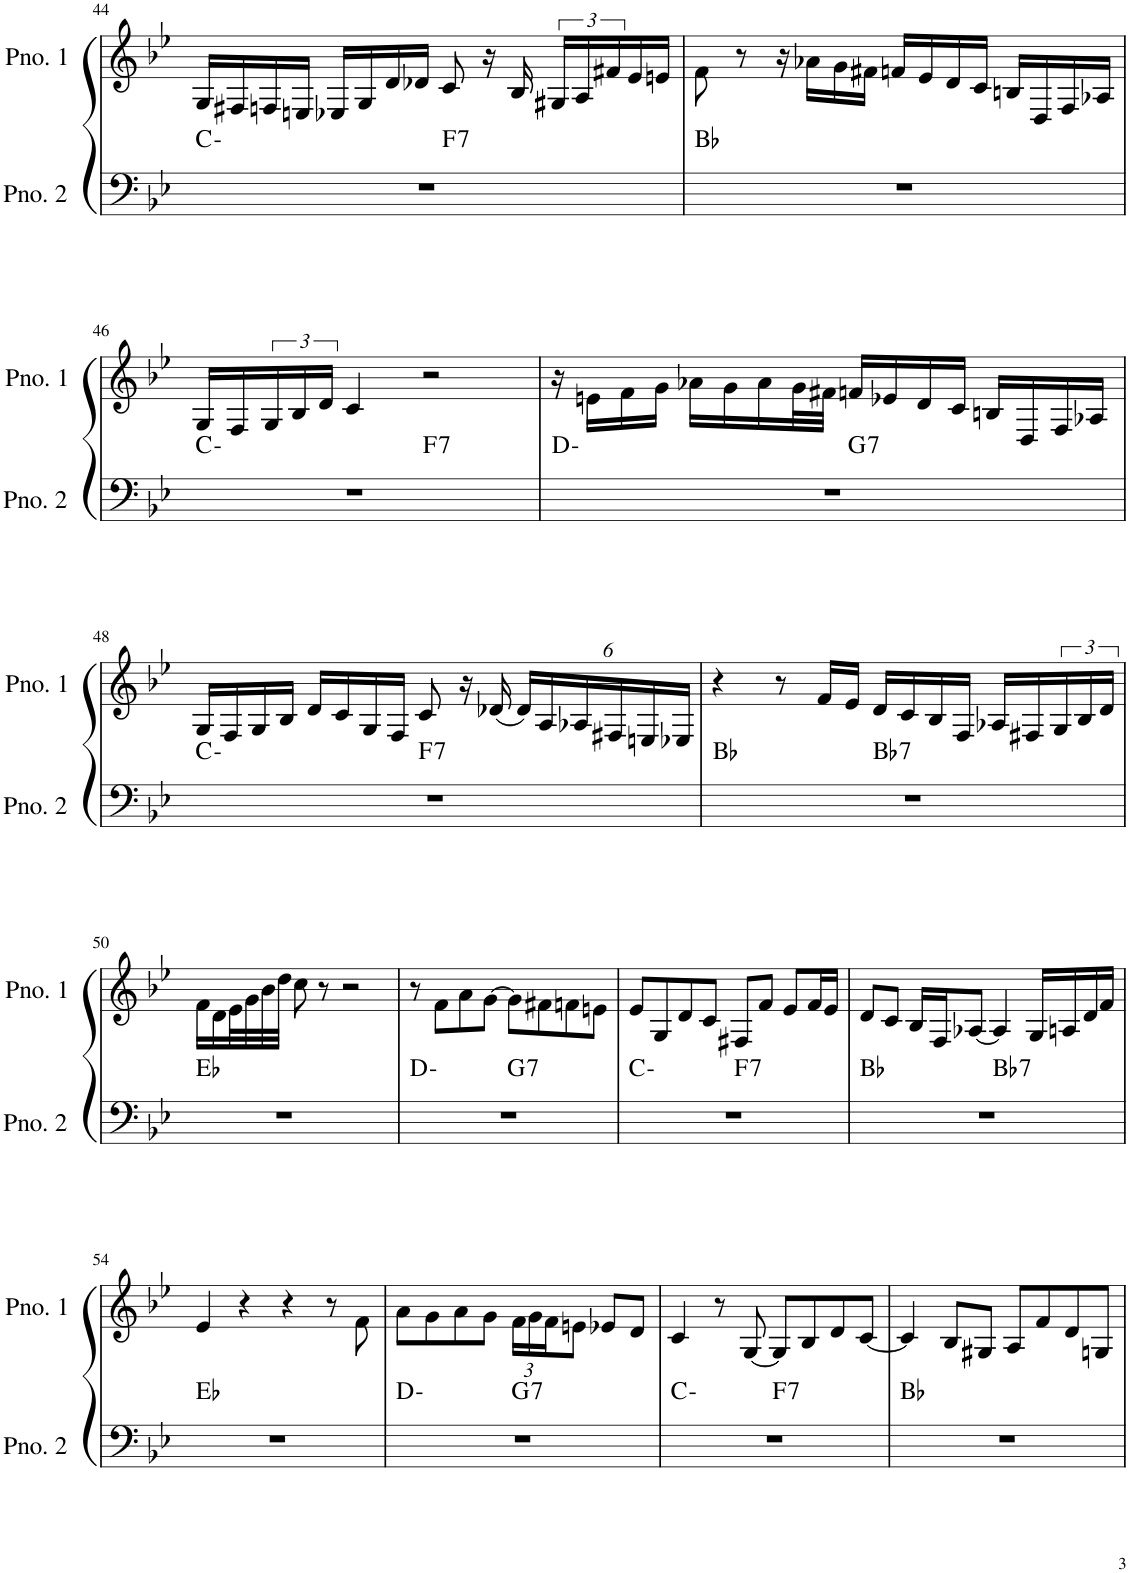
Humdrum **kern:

**kern	**harte	**kern
*part2	*part2	*part1
*staff2	*	*staff1
*I"ピアノ 2	*	*I"ピアノ 1
!!LO:PB:g=z
*clefF4	*	*clefG2
*k[b-e-]	*	*k[b-e-]
*M4/4	*	*M4/4
=44	=44	=44
*^	*	*
1r	2ryy	C:min	16G/LL
.	.	.	16F#X/
.	.	.	16Fn/
.	.	.	16En/JJ
.	.	.	16E-X/LL
.	.	.	16G/
.	.	.	16d/
.	.	.	16d-X/JJ
!	!	!LO:H:kt=7	!
.	2ryy	F:7	8c/
.	.	.	16r
.	.	.	16B-/
.	.	.	24G#X/LL
.	.	.	24A/
.	.	.	24f#X/
.	.	.	16e-/
.	.	.	16en/JJ
*v	*v	*	*
=45	=45	=45
1r	Bb:maj	8f\
.	.	8r
.	.	16r
.	.	16a-X\LL
.	.	16g\
.	.	16f#X\JJ
.	.	16fn/LL
.	.	16e-/
.	.	16d/
.	.	16c/JJ
.	.	16Bn/LL
.	.	16D/
.	.	16F/
.	.	16A-X/JJ
!!LO:LB:g=z
=46	=46	=46
*^	*	*
1r	2ryy	C:min	16G/LL
.	.	.	16F/
.	.	.	24G/
.	.	.	24B-/
.	.	.	24d/JJ
.	.	.	4c/
!	!	!LO:H:kt=7	!
.	2ryy	F:7	2r
=47	=47	=47	=47
1r	2ryy	D:min	16r
.	.	.	16en\LL
.	.	.	16f\
.	.	.	16g\JJ
.	.	.	16a-X\LL
.	.	.	16g\
.	.	.	16a-\
.	.	.	32g\L
.	.	.	32f#X\JJJ
!	!	!LO:H:kt=7	!
.	2ryy	G:7	16fn/LL
.	.	.	16e-X/
.	.	.	16d/
.	.	.	16c/JJ
.	.	.	16Bn/LL
.	.	.	16D/
.	.	.	16F/
.	.	.	16A-X/JJ
!!LO:LB:g=z
=48	=48	=48	=48
1r	2ryy	C:min	16G/LL
.	.	.	16F/
.	.	.	16G/
.	.	.	16B-/JJ
.	.	.	16d/LL
.	.	.	16c/
.	.	.	16G/
.	.	.	16F/JJ
!	!	!LO:H:kt=7	!
.	2ryy	F:7	8c/
.	.	.	16r
.	.	.	(16d-X/
*	*	*	*Xbrackettup
.	.	.	24d-/LL)
.	.	.	24A/
.	.	.	24A-X/
.	.	.	24F#X/
.	.	.	24En/
.	.	.	24E-X/JJ
=49	=49	=49	=49
1r	2ryy	Bb:maj	4r
.	.	.	8r
.	.	.	16f/LL
.	.	.	16e-/JJ
!	!	!LO:H:kt=7	!
.	2ryy	Bb:7	16d/LL
.	.	.	16c/
.	.	.	16B-/
.	.	.	16F/JJ
.	.	.	16A-X/LL
.	.	.	16F#X/
*	*	*	*brackettup
.	.	.	24G/
.	.	.	24B-/
.	.	.	24d/JJ
*v	*v	*	*
!!LO:LB:g=z
=50	=50	=50
1r	Eb:maj	16f\LL
.	.	16d\
.	.	32e-\L
.	.	32g\
.	.	32b-\
.	.	32dd\JJJ
.	.	8cc\
.	.	8r
.	.	2r
=51	=51	=51
*^	*	*
1r	2ryy	D:min	8r
.	.	.	8f\L
.	.	.	8a\
.	.	.	[8g\J
!	!	!LO:H:kt=7	!
.	2ryy	G:7	8g\L]
.	.	.	8f#X\
.	.	.	8fn\
.	.	.	8en\J
=52	=52	=52	=52
1r	2ryy	C:min	8e-/L
.	.	.	8G/
.	.	.	8d/
.	.	.	8c/J
!	!	!LO:H:kt=7	!
.	2ryy	F:7	8F#X/L
.	.	.	8f/J
.	.	.	8e-/L
.	.	.	16f/L
.	.	.	16e-/JJ
=53	=53	=53	=53
1r	2ryy	Bb:maj	8d/L
.	.	.	8c/J
.	.	.	16B-/LL
.	.	.	16F/J
.	.	.	[8A-X/J
!	!	!LO:H:kt=7	!
.	2ryy	Bb:7	4A-/]
.	.	.	16G/LL
.	.	.	16An/
.	.	.	16d/
.	.	.	16f/JJ
*v	*v	*	*
!!LO:LB:g=z
=54	=54	=54
1r	Eb:maj	4e-/
.	.	4r
.	.	4r
.	.	8r
.	.	8f\
=55	=55	=55
*^	*	*
1r	2ryy	D:min	8a\L
.	.	.	8g\
.	.	.	8a\
.	.	.	8g\J
*	*	*	*Xbrackettup
!	!	!LO:H:kt=7	!
.	2ryy	G:7	24f\LL
.	.	.	24g\
.	.	.	24f\J
.	.	.	8en\J
.	.	.	8e-X/L
.	.	.	8d/J
=56	=56	=56	=56
1r	2ryy	C:min	4c/
.	.	.	8r
.	.	.	[8G/
!	!	!LO:H:kt=7	!
.	2ryy	F:7	8G/L]
.	.	.	8B-/
.	.	.	8d/
.	.	.	[8c/J
*v	*v	*	*
=57	=57	=57
1r	Bb:maj	4c/]
.	.	8B-/L
.	.	8G#X/J
.	.	8A/L
.	.	8f/
.	.	8d/
.	.	8Gn/J
=	=	=
*-	*-	*-
